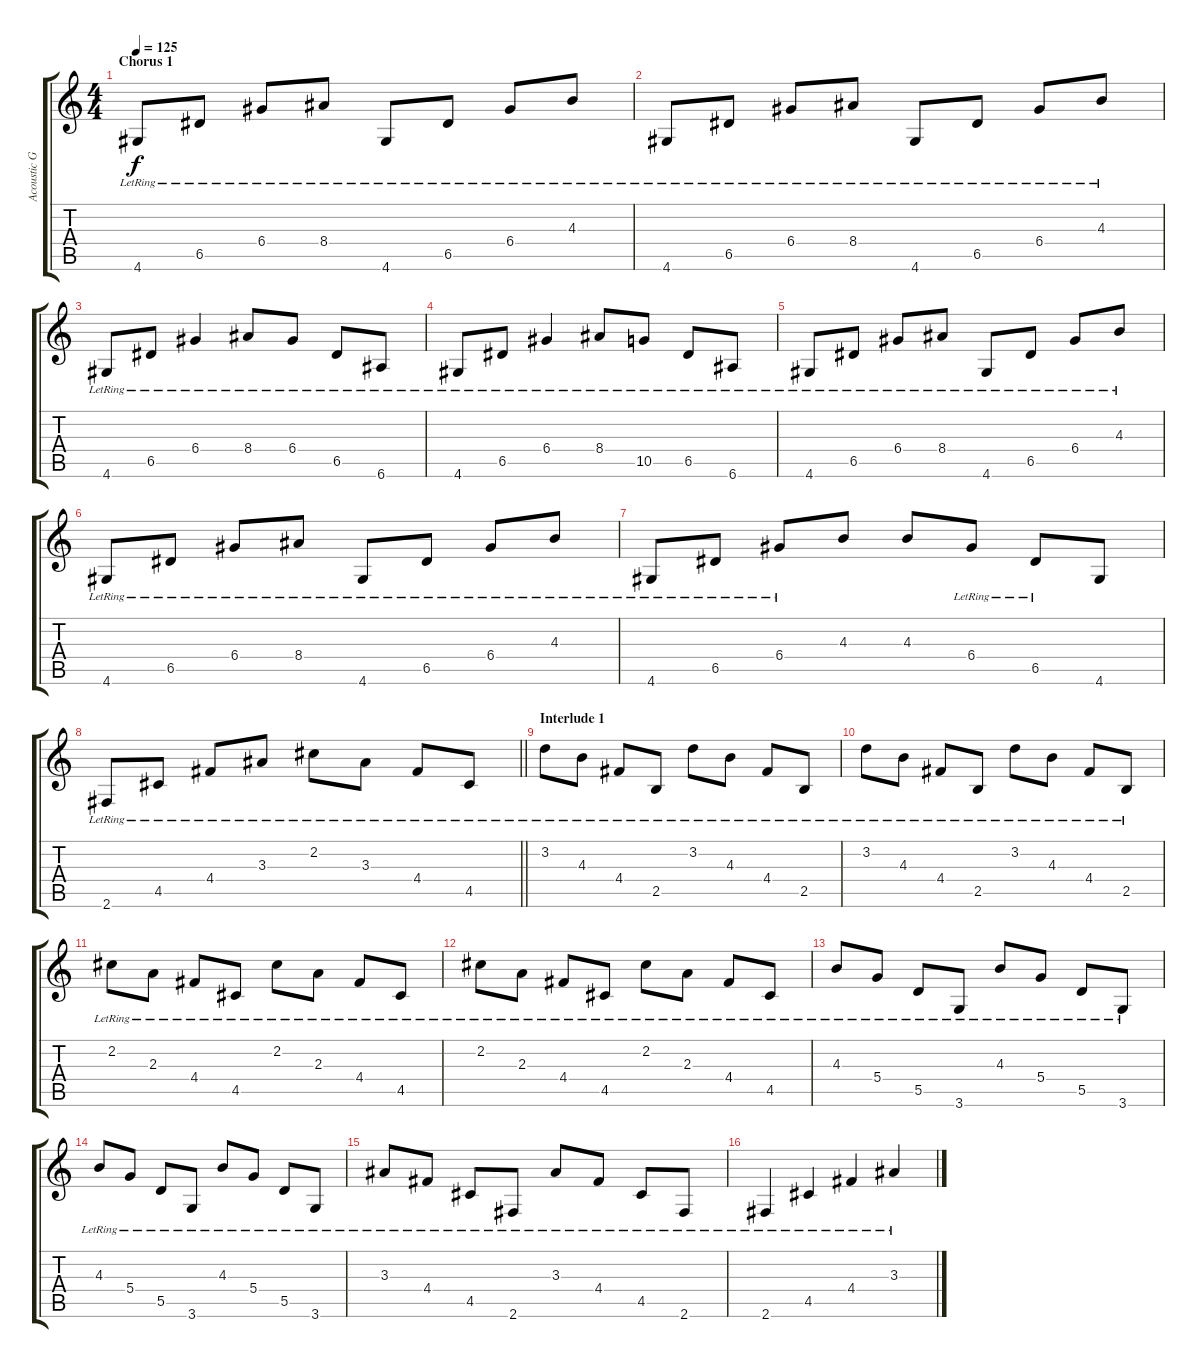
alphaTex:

\track ("Acoustic Guitar 2" "Acoustic G") {instrument acousticguitarsteel}
\staff {score tabs}
\tuning (E4 B3 G3 D3 A2 E2) {hide}
\ts (4 4)
\section ("" "Chorus 1")
\tempo 125
\clef g2
\ks c
4.6{lr}.8{dy f} 6.5{lr}.8 6.4{lr}.8 8.4{lr}.8 4.6{lr}.8 6.5{lr}.8 6.4{lr}.8 4.3{lr}.8 |
4.6{lr}.8 6.5{lr}.8 6.4{lr}.8 8.4{lr}.8 4.6{lr}.8 6.5{lr}.8 6.4{lr}.8 4.3{lr}.8 |
4.6{lr}.8 6.5{lr}.8 6.4{lr}.4 8.4{lr}.8 6.4{lr}.8 6.5{lr}.8 6.6{lr}.8 |
4.6{lr}.8 6.5{lr}.8 6.4{lr}.4 8.4{lr}.8 10.5{lr}.8 6.5{lr}.8 6.6{lr}.8 |
4.6{lr}.8 6.5{lr}.8 6.4{lr}.8 8.4{lr}.8 4.6{lr}.8 6.5{lr}.8 6.4{lr}.8 4.3{lr}.8 |
4.6{lr}.8 6.5{lr}.8 6.4{lr}.8 8.4{lr}.8 4.6{lr}.8 6.5{lr}.8 6.4{lr}.8 4.3{lr}.8 |
4.6{lr}.8 6.5{lr}.8 6.4{lr}.8 4.3.8 4.3.8 6.4{lr}.8 6.5{lr}.8 4.6.8 |
\barLineRight lightlight
2.6{lr}.8 4.5{lr}.8 4.4{lr}.8 3.3{lr}.8 2.2{lr}.8 3.3{lr}.8 4.4{lr}.8 4.5{lr}.8 |
\section ("" "Interlude 1")
3.2{lr}.8 4.3{lr}.8 4.4{lr}.8 2.5{lr}.8 3.2{lr}.8 4.3{lr}.8 4.4{lr}.8 2.5{lr}.8 |
3.2{lr}.8 4.3{lr}.8 4.4{lr}.8 2.5{lr}.8 3.2{lr}.8 4.3{lr}.8 4.4{lr}.8 2.5{lr}.8 |
2.2{lr}.8 2.3{lr}.8 4.4{lr}.8 4.5{lr}.8 2.2{lr}.8 2.3{lr}.8 4.4{lr}.8 4.5{lr}.8 |
2.2{lr}.8 2.3{lr}.8 4.4{lr}.8 4.5{lr}.8 2.2{lr}.8 2.3{lr}.8 4.4{lr}.8 4.5{lr}.8 |
4.3{lr}.8 5.4{lr}.8 5.5{lr}.8 3.6{lr}.8 4.3{lr}.8 5.4{lr}.8 5.5{lr}.8 3.6{lr}.8 |
4.3{lr}.8 5.4{lr}.8 5.5{lr}.8 3.6{lr}.8 4.3{lr}.8 5.4{lr}.8 5.5{lr}.8 3.6{lr}.8 |
3.3{lr}.8 4.4{lr}.8 4.5{lr}.8 2.6{lr}.8 3.3{lr}.8 4.4{lr}.8 4.5{lr}.8 2.6{lr}.8 |
2.6{lr}.4 4.5{lr}.4 4.4{lr}.4 3.3{lr}.4
